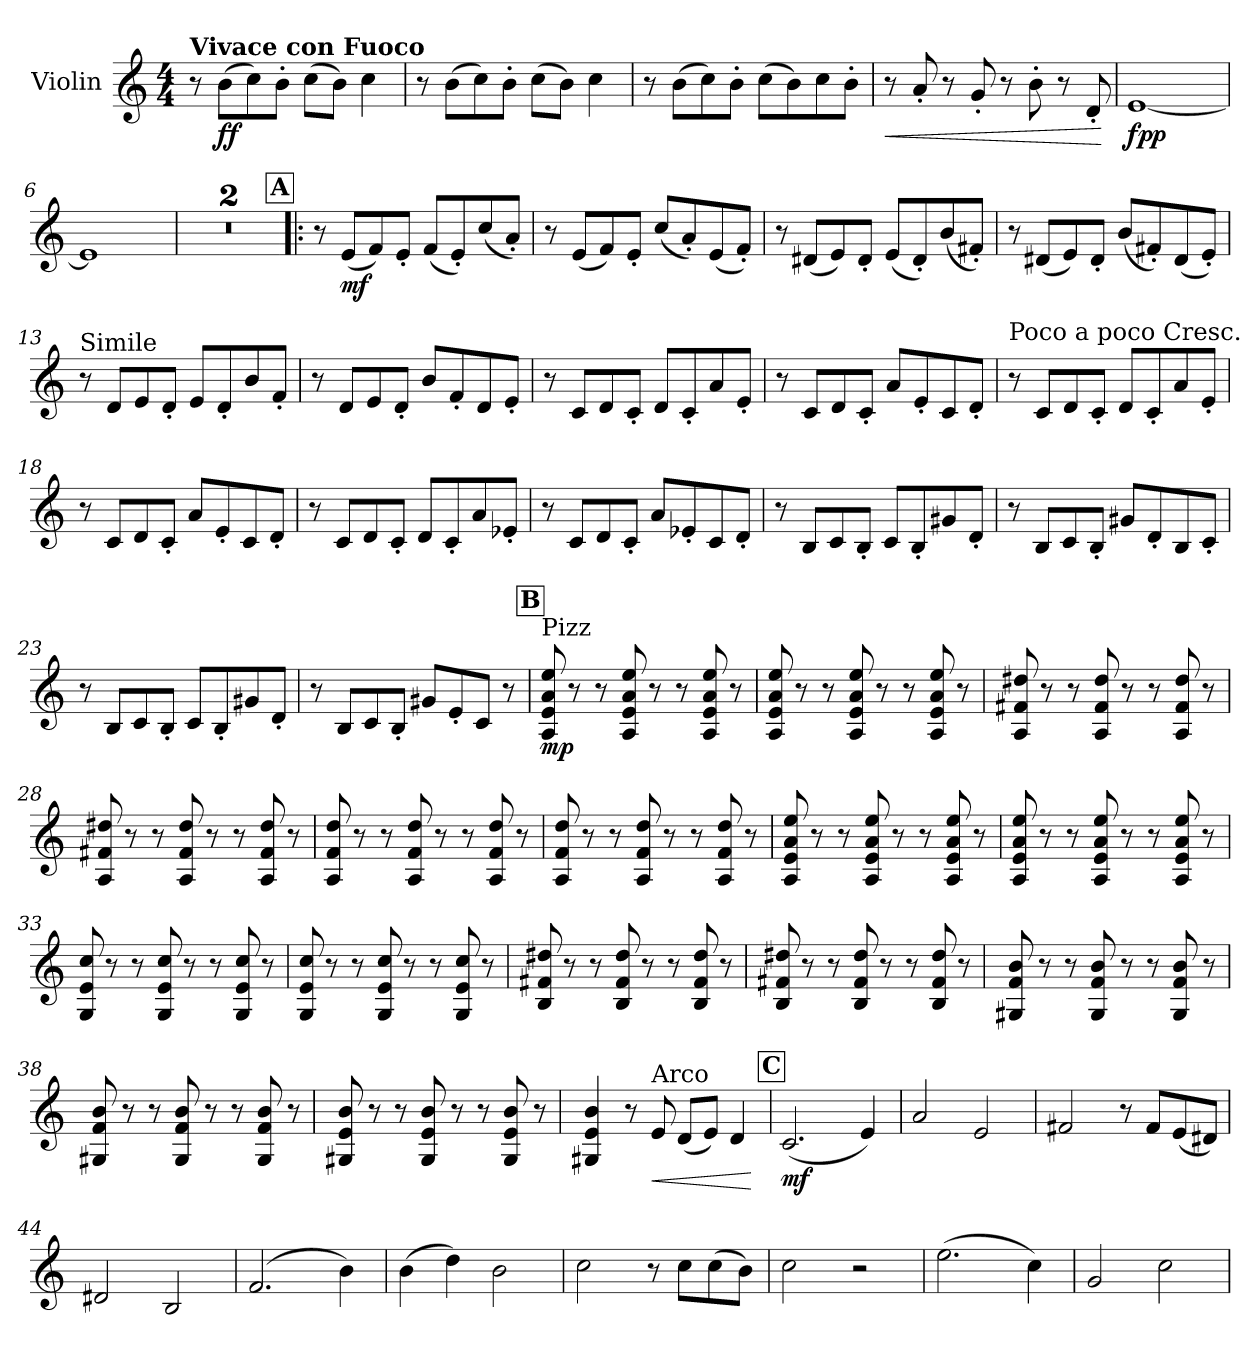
**kern	**dynam
*part1	*part1
*staff1	*staff1
*I"Violin	*
*I'Vln.	*
*clefG2	*
*k[]	*
*M4/4	*
=1	=1
!LO:TX:a:B:t=Vivace con Fuoco	!
8r	.
!	!LO:DY:b
(8b\L	ff
8cc\)	.
8b'\J	.
(8cc\L	.
8b\J)	.
4cc\	.
=2	=2
8r	.
(8b\L	.
8cc\)	.
8b'\J	.
(8cc\L	.
8b\J)	.
4cc\	.
=3	=3
8r	.
(8b\L	.
8cc\)	.
8b'\J	.
(8cc\L	.
8b\)	.
8cc\	.
8b'\J	.
=4	=4
!	!LO:HP:b
8r	<
8a'/	.
8r	.
8g'/	.
8r	.
8b'\	.
8r	.
8d'/	.
.	[
=5	=5
!	!LO:DY:b
!	!LO:DY:n=1:b
[1e	fp p
=6	=6
1e]	.
=7	=7
1r	.
=8	=8
1r	.
!!LO:LB:g=z
!!LO:REH:place=s1:a:B:fs=14:t=A
=9!|:	=9!|:
8r	.
!	!LO:DY:b
(8e/L	mf
8f/)	.
8e'/J	.
(8f/L	.
8e'/)	.
(8cc/	.
8a'/J)	.
=10	=10
8r	.
(8e/L	.
8f/)	.
8e'/J	.
(8cc/L	.
8a'/)	.
(8e/	.
8f'/J)	.
=11	=11
8r	.
(8d#X/L	.
8e/)	.
8d#'/J	.
(8e/L	.
8d#'/)	.
(8b/	.
8f#X'/J)	.
=12	=12
8r	.
(8d#X/L	.
8e/)	.
8d#'/J	.
(8b/L	.
8f#X'/)	.
(8d#/	.
8e'/J)	.
!!LO:LB:g=z
=13	=13
!LO:TX:a:t=Simile	!
8r	.
8d/L	.
8e/	.
8d'/J	.
8e/L	.
8d'/	.
8b/	.
8f'/J	.
=14	=14
8r	.
8d/L	.
8e/	.
8d'/J	.
8b/L	.
8f'/	.
8d/	.
8e'/J	.
=15	=15
8r	.
8c/L	.
8d/	.
8c'/J	.
8d/L	.
8c'/	.
8a/	.
8e'/J	.
=16	=16
8r	.
8c/L	.
8d/	.
8c'/J	.
8a/L	.
8e'/	.
8c/	.
8d'/J	.
=17	=17
!LO:TX:a:t=Poco a poco Cresc.	!
8r	.
8c/L	.
8d/	.
8c'/J	.
8d/L	.
8c'/	.
8a/	.
8e'/J	.
!!LO:LB:g=z
=18	=18
8r	.
8c/L	.
8d/	.
8c'/J	.
8a/L	.
8e'/	.
8c/	.
8d'/J	.
=19	=19
8r	.
8c/L	.
8d/	.
8c'/J	.
8d/L	.
8c'/	.
8a/	.
8e-X'/J	.
=20	=20
8r	.
8c/L	.
8d/	.
8c'/J	.
8a/L	.
8e-X'/	.
8c/	.
8d'/J	.
=21	=21
8r	.
8B/L	.
8c/	.
8B'/J	.
8c/L	.
8B'/	.
8g#X/	.
8d'/J	.
!!LO:LB:g=z
=22	=22
8r	.
8B/L	.
8c/	.
8B'/J	.
8g#X/L	.
8d'/	.
8B/	.
8c'/J	.
=23	=23
8r	.
8B/L	.
8c/	.
8B'/J	.
8c/L	.
8B'/	.
8g#X/	.
8d'/J	.
=24	=24
8r	.
8B/L	.
8c/	.
8B'/J	.
8g#X/L	.
8e'/	.
8c/J	.
8r	.
!!LO:REH:place=s1:a:B:fs=14:t=B
=25	=25
!LO:TX:a:t=Pizz	!
!	!LO:DY:b
8A/ 8e/ 8a/ 8ee/	mp
8r	.
8r	.
8A/ 8e/ 8a/ 8ee/	.
8r	.
8r	.
8A/ 8e/ 8a/ 8ee/	.
8r	.
!!LO:LB:g=z
=26	=26
8A/ 8e/ 8a/ 8ee/	.
8r	.
8r	.
8A/ 8e/ 8a/ 8ee/	.
8r	.
8r	.
8A/ 8e/ 8a/ 8ee/	.
8r	.
=27	=27
8A/ 8f#X/ 8dd#X/	.
8r	.
8r	.
8A/ 8f#/ 8dd#/	.
8r	.
8r	.
8A/ 8f#/ 8dd#/	.
8r	.
=28	=28
8A/ 8f#X/ 8dd#X/	.
8r	.
8r	.
8A/ 8f#/ 8dd#/	.
8r	.
8r	.
8A/ 8f#/ 8dd#/	.
8r	.
=29	=29
8A/ 8f/ 8dd/	.
8r	.
8r	.
8A/ 8f/ 8dd/	.
8r	.
8r	.
8A/ 8f/ 8dd/	.
8r	.
!!LO:LB:g=z
=30	=30
8A/ 8f/ 8dd/	.
8r	.
8r	.
8A/ 8f/ 8dd/	.
8r	.
8r	.
8A/ 8f/ 8dd/	.
8r	.
=31	=31
8A/ 8e/ 8a/ 8ee/	.
8r	.
8r	.
8A/ 8e/ 8a/ 8ee/	.
8r	.
8r	.
8A/ 8e/ 8a/ 8ee/	.
8r	.
=32	=32
8A/ 8e/ 8a/ 8ee/	.
8r	.
8r	.
8A/ 8e/ 8a/ 8ee/	.
8r	.
8r	.
8A/ 8e/ 8a/ 8ee/	.
8r	.
=33	=33
8G/ 8e/ 8cc/	.
8r	.
8r	.
8G/ 8e/ 8cc/	.
8r	.
8r	.
8G/ 8e/ 8cc/	.
8r	.
!!LO:LB:g=z
=34	=34
8G/ 8e/ 8cc/	.
8r	.
8r	.
8G/ 8e/ 8cc/	.
8r	.
8r	.
8G/ 8e/ 8cc/	.
8r	.
=35	=35
8B/ 8f#X/ 8dd#X/	.
8r	.
8r	.
8B/ 8f#/ 8dd#/	.
8r	.
8r	.
8B/ 8f#/ 8dd#/	.
8r	.
=36	=36
8B/ 8f#X/ 8dd#X/	.
8r	.
8r	.
8B/ 8f#/ 8dd#/	.
8r	.
8r	.
8B/ 8f#/ 8dd#/	.
8r	.
=37	=37
8G#X/ 8f/ 8b/	.
8r	.
8r	.
8G#/ 8f/ 8b/	.
8r	.
8r	.
8G#/ 8f/ 8b/	.
8r	.
!!LO:LB:g=z
=38	=38
8G#X/ 8f/ 8b/	.
8r	.
8r	.
8G#/ 8f/ 8b/	.
8r	.
8r	.
8G#/ 8f/ 8b/	.
8r	.
=39	=39
8G#X/ 8e/ 8b/	.
8r	.
8r	.
8G#/ 8e/ 8b/	.
8r	.
8r	.
8G#/ 8e/ 8b/	.
8r	.
=40	=40
4G#X/ 4e/ 4b/	.
8r	.
!LO:TX:a:t=Arco	!
!	!LO:HP:b
8e/	<
(8d/L	.
8e/J)	.
4d/	.
.	[
!!LO:REH:place=s1:a:B:fs=14:t=C
=41	=41
!	!LO:DY:b
(2.c/	mf
4e/)	.
=42	=42
2a/	.
2e/	.
=43	=43
2f#X/	.
8r	.
8f#/L	.
(8e/	.
8d#X/J)	.
=44	=44
2d#X/	.
2B/	.
!!LO:LB:g=z
=45	=45
(2.f/	.
4b\)	.
=46	=46
(4b\	.
4dd\)	.
2b\	.
=47	=47
2cc\	.
8r	.
8cc\L	.
(8cc\	.
8b\J)	.
=48	=48
2cc\	.
2r	.
=49	=49
(2.ee\	.
4cc\)	.
=50	=50
2g/	.
2cc\	.
=	=
*-	*-
